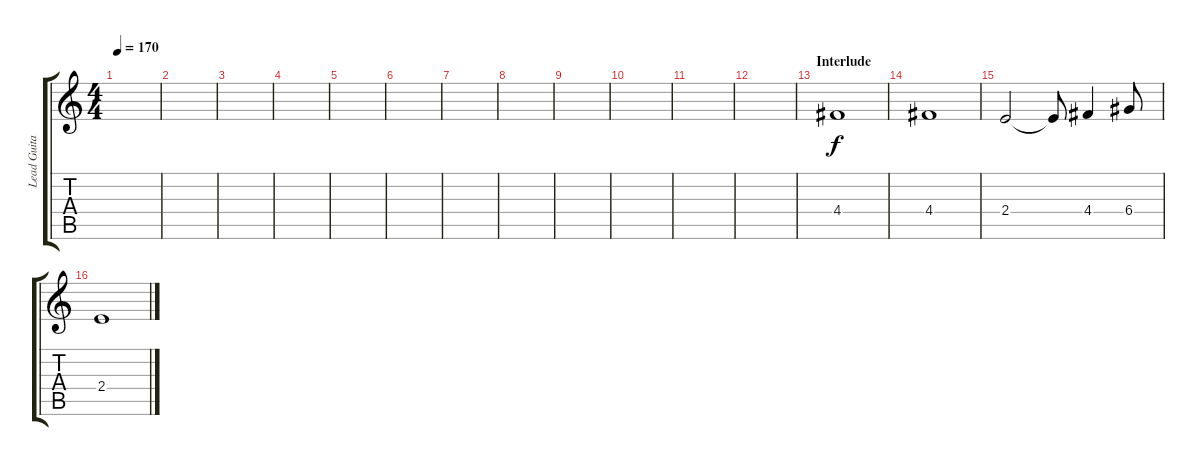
\track ("Lead Guitar 1" "Lead Guita") {instrument overdrivenguitar}
\staff {score tabs}
\tuning (E4 B3 G3 D3 A2 E2) {hide}
\ts (4 4)
\tempo 170
\clef g2
\ks c
|
|
|
|
|
|
|
|
|
|
|
|
\section ("" "Interlude")
4.4.1 |
4.4.1 |
2.4.2 2.4{t}.8 4.4.4 6.4.8 |
2.4.1
